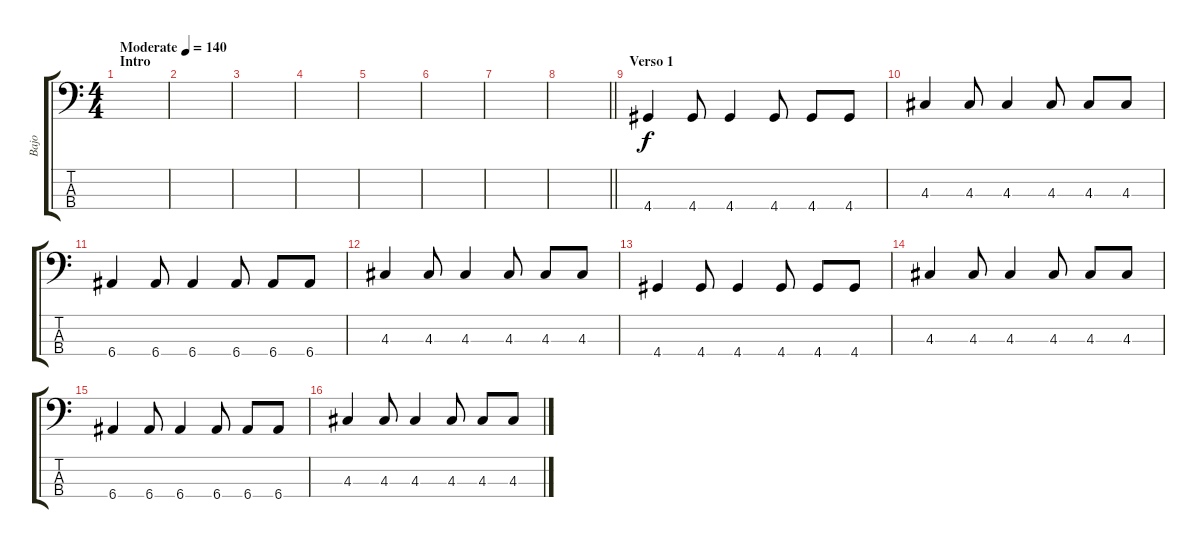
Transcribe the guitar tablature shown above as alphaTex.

\track ("Bajo" "Bajo") {instrument electricbassfinger}
\staff {score tabs}
\tuning (G2 D2 A1 E1) {hide}
\ts (4 4)
\section ("" "Intro")
\tempo (140 "Moderate")
\clef f4
\ks c
|
|
|
|
|
|
|
\barLineRight lightlight
|
\section ("" "Verso 1")
4.4.4 4.4.8 4.4.4 4.4.8 4.4.8 4.4.8 |
4.3.4 4.3.8 4.3.4 4.3.8 4.3.8 4.3.8 |
6.4.4 6.4.8 6.4.4 6.4.8 6.4.8 6.4.8 |
4.3.4 4.3.8 4.3.4 4.3.8 4.3.8 4.3.8 |
4.4.4 4.4.8 4.4.4 4.4.8 4.4.8 4.4.8 |
4.3.4 4.3.8 4.3.4 4.3.8 4.3.8 4.3.8 |
6.4.4 6.4.8 6.4.4 6.4.8 6.4.8 6.4.8 |
4.3.4 4.3.8 4.3.4 4.3.8 4.3.8 4.3.8
